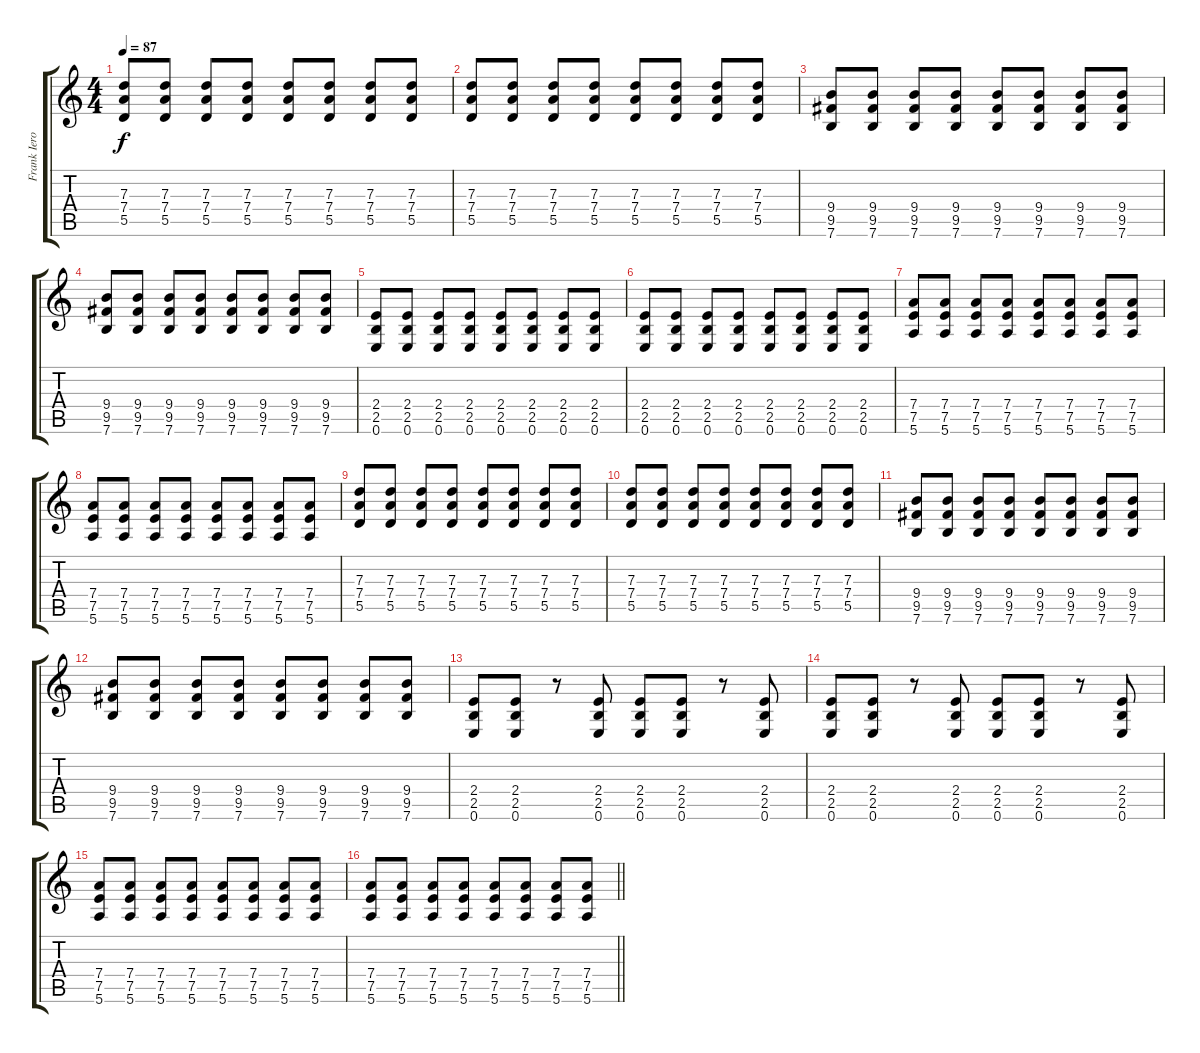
\track ("Frank Iero" "Frank Iero") {instrument overdrivenguitar}
\staff {score tabs}
\tuning (E4 B3 G3 D3 A2 E2) {hide}
\ts (4 4)
\tempo 87
\clef g2
\ks c
(7.3 7.4 5.5).8{dy f} (7.3 7.4 5.5).8 (7.3 7.4 5.5).8 (7.3 7.4 5.5).8 (7.3 7.4 5.5).8 (7.3 7.4 5.5).8 (7.3 7.4 5.5).8 (7.3 7.4 5.5).8 |
(7.3 7.4 5.5).8 (7.3 7.4 5.5).8 (7.3 7.4 5.5).8 (7.3 7.4 5.5).8 (7.3 7.4 5.5).8 (7.3 7.4 5.5).8 (7.3 7.4 5.5).8 (7.3 7.4 5.5).8 |
(9.4 9.5 7.6).8 (9.4 9.5 7.6).8 (9.4 9.5 7.6).8 (9.4 9.5 7.6).8 (9.4 9.5 7.6).8 (9.4 9.5 7.6).8 (9.4 9.5 7.6).8 (9.4 9.5 7.6).8 |
(9.4 9.5 7.6).8 (9.4 9.5 7.6).8 (9.4 9.5 7.6).8 (9.4 9.5 7.6).8 (9.4 9.5 7.6).8 (9.4 9.5 7.6).8 (9.4 9.5 7.6).8 (9.4 9.5 7.6).8 |
(2.4 2.5 0.6).8 (2.4 2.5 0.6).8 (2.4 2.5 0.6).8 (2.4 2.5 0.6).8 (2.4 2.5 0.6).8 (2.4 2.5 0.6).8 (2.4 2.5 0.6).8 (2.4 2.5 0.6).8 |
(2.4 2.5 0.6).8 (2.4 2.5 0.6).8 (2.4 2.5 0.6).8 (2.4 2.5 0.6).8 (2.4 2.5 0.6).8 (2.4 2.5 0.6).8 (2.4 2.5 0.6).8 (2.4 2.5 0.6).8 |
(7.4 7.5 5.6).8 (7.4 7.5 5.6).8 (7.4 7.5 5.6).8 (7.4 7.5 5.6).8 (7.4 7.5 5.6).8 (7.4 7.5 5.6).8 (7.4 7.5 5.6).8 (7.4 7.5 5.6).8 |
(7.4 7.5 5.6).8 (7.4 7.5 5.6).8 (7.4 7.5 5.6).8 (7.4 7.5 5.6).8 (7.4 7.5 5.6).8 (7.4 7.5 5.6).8 (7.4 7.5 5.6).8 (7.4 7.5 5.6).8 |
(7.3 7.4 5.5).8 (7.3 7.4 5.5).8 (7.3 7.4 5.5).8 (7.3 7.4 5.5).8 (7.3 7.4 5.5).8 (7.3 7.4 5.5).8 (7.3 7.4 5.5).8 (7.3 7.4 5.5).8 |
(7.3 7.4 5.5).8 (7.3 7.4 5.5).8 (7.3 7.4 5.5).8 (7.3 7.4 5.5).8 (7.3 7.4 5.5).8 (7.3 7.4 5.5).8 (7.3 7.4 5.5).8 (7.3 7.4 5.5).8 |
(9.4 9.5 7.6).8 (9.4 9.5 7.6).8 (9.4 9.5 7.6).8 (9.4 9.5 7.6).8 (9.4 9.5 7.6).8 (9.4 9.5 7.6).8 (9.4 9.5 7.6).8 (9.4 9.5 7.6).8 |
(9.4 9.5 7.6).8 (9.4 9.5 7.6).8 (9.4 9.5 7.6).8 (9.4 9.5 7.6).8 (9.4 9.5 7.6).8 (9.4 9.5 7.6).8 (9.4 9.5 7.6).8 (9.4 9.5 7.6).8 |
(2.4 2.5 0.6).8 (2.4 2.5 0.6).8 r.8 (2.4 2.5 0.6).8 (2.4 2.5 0.6).8 (2.4 2.5 0.6).8 r.8 (2.4 2.5 0.6).8 |
(2.4 2.5 0.6).8 (2.4 2.5 0.6).8 r.8 (2.4 2.5 0.6).8 (2.4 2.5 0.6).8 (2.4 2.5 0.6).8 r.8 (2.4 2.5 0.6).8 |
(7.4 7.5 5.6).8 (7.4 7.5 5.6).8 (7.4 7.5 5.6).8 (7.4 7.5 5.6).8 (7.4 7.5 5.6).8 (7.4 7.5 5.6).8 (7.4 7.5 5.6).8 (7.4 7.5 5.6).8 |
\barLineRight lightlight
(7.4 7.5 5.6).8 (7.4 7.5 5.6).8 (7.4 7.5 5.6).8 (7.4 7.5 5.6).8 (7.4 7.5 5.6).8 (7.4 7.5 5.6).8 (7.4 7.5 5.6).8 (7.4 7.5 5.6).8
